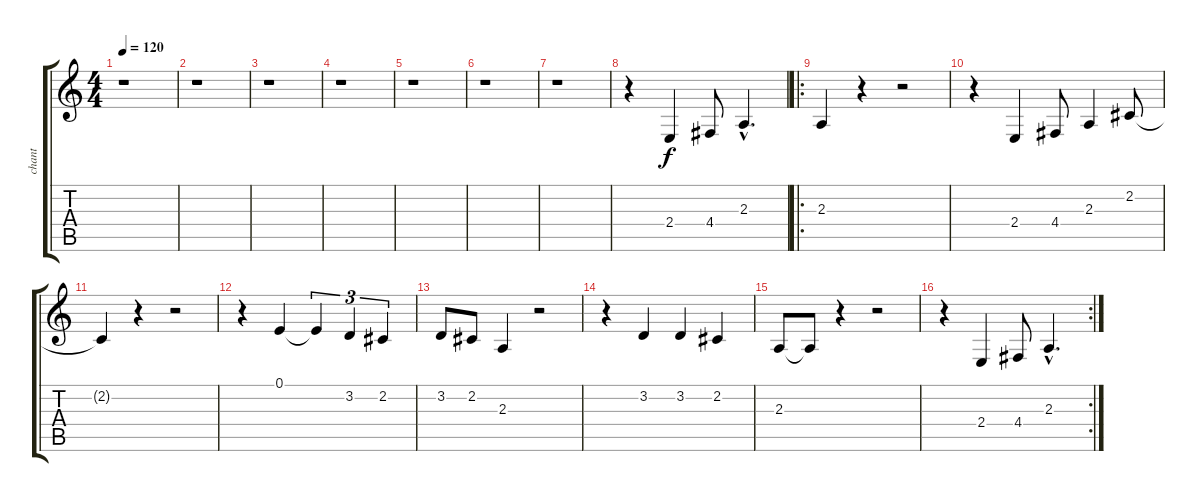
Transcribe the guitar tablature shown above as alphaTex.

\track ("chant" "chant") {instrument acousticgrandpiano}
\staff {score tabs}
\tuning (E4 B3 G3 D3 A2 E2) {hide}
\ts (4 4)
\tempo 120
\clef g2
\ks c
r.1{dy f instrument acousticgrandpiano} |
r.1 |
r.1 |
r.1 |
r.1 |
r.1 |
r.1 |
r.4 2.4.4 4.4.8 2.3{hac}.4{d} |
\ro
2.3.4 r.4 r.2 |
r.4 2.4.4 4.4.8 2.3.4 2.2.8 |
2.2{t}.4 r.4 r.2 |
r.4 0.1.4 0.1{t}.4{tu (3 2)} 3.2.4{tu (3 2)} 2.2.4{tu (3 2)} |
3.2.8 2.2.8 2.3.4 r.2 |
r.4 3.2.4 3.2.4 2.2.4 |
2.3.8 2.3{t}.8 r.4 r.2 |
\rc 2
r.4 2.4.4 4.4.8 2.3{hac}.4{d}
